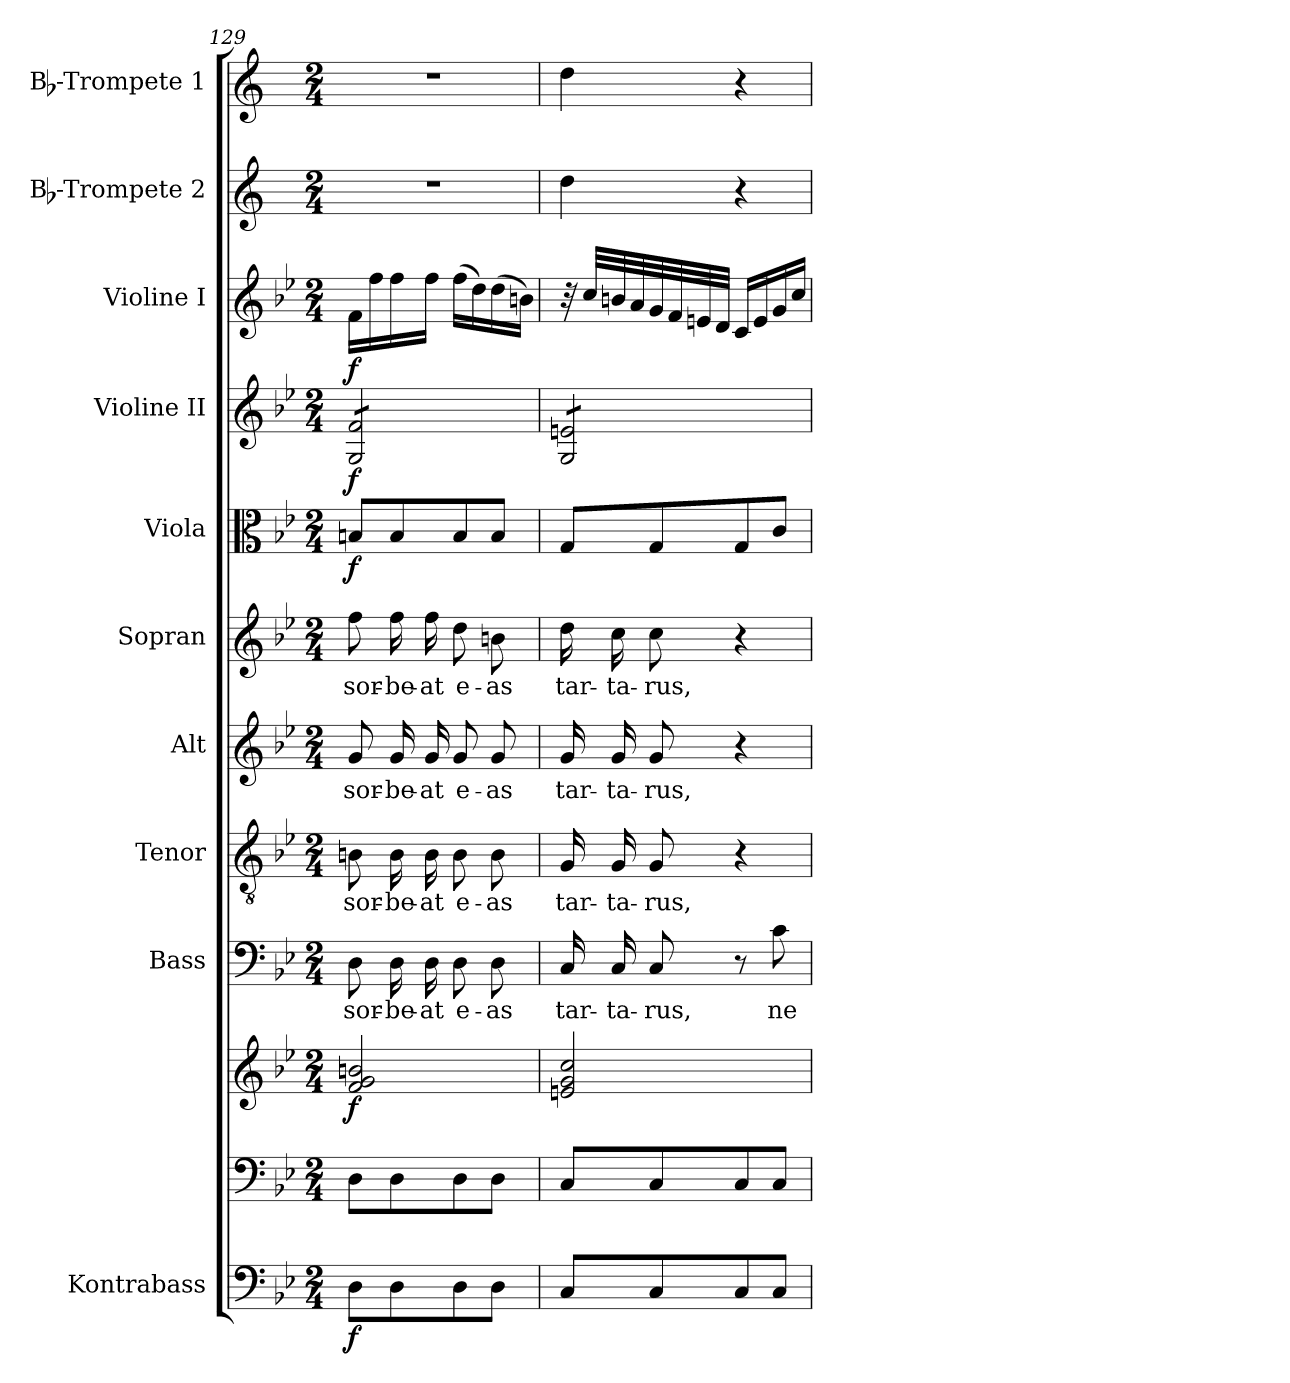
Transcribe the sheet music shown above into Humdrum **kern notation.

**kern	**dynam	**kern	**kern	**dynam	**kern	**text	**kern	**text	**kern	**text	**kern	**text	**kern	**dynam	**kern	**dynam	**kern	**dynam	**kern	**kern
*part11	*part11	*part10	*part10	*part10	*part9	*part9	*part8	*part8	*part7	*part7	*part6	*part6	*part5	*part5	*part4	*part4	*part3	*part3	*part2	*part1
*staff12	*staff12	*staff11	*staff10	*staff10/11	*staff9	*staff9	*staff8	*staff8	*staff7	*staff7	*staff6	*staff6	*staff5	*staff5	*staff4	*staff4	*staff3	*staff3	*staff2	*staff1
*I"Kontrabass	*	*	*	*	*I"Bass	*	*I"Tenor	*	*I"Alt	*	*I"Sopran	*	*I"Viola	*	*I"Violine II	*	*I"Violine I	*	*I"Bb-Trompete 2	*I"Bb-Trompete 1
*I'Kb.	*	*	*	*	*I'B.	*	*I'T.	*	*I'A.	*	*I'S.	*	*I'Vla.	*	*I'Vl. II	*	*I'Vl. I	*	*I'Bb Trp. 2	*I'Bb Trp. 1
*clefF4	*	*clefF4	*clefG2	*	*clefF4	*	*clefGv2	*	*clefG2	*	*clefG2	*	*clefC3	*	*clefG2	*	*clefG2	*	*clefG2	*clefG2
*ITrd7c12	*	*	*	*	*	*	*	*	*	*	*	*	*	*	*	*	*	*	*ITrd1c2	*ITrd1c2
*k[b-e-]	*	*k[b-e-]	*k[b-e-]	*	*k[b-e-]	*	*k[b-e-]	*	*k[b-e-]	*	*k[b-e-]	*	*k[b-e-]	*	*k[b-e-]	*	*k[b-e-]	*	*k[b-e-]	*k[b-e-]
*B-:	*	*B-:	*B-:	*	*B-:	*	*B-:	*	*B-:	*	*B-:	*	*B-:	*	*B-:	*	*B-:	*	*B-:	*B-:
*M2/4	*	*M2/4	*M2/4	*	*M2/4	*	*M2/4	*	*M2/4	*	*M2/4	*	*M2/4	*	*M2/4	*	*M2/4	*	*M2/4	*M2/4
=129	=129	=129	=129	=129	=129	=129	=129	=129	=129	=129	=129	=129	=129	=129	=129	=129	=129	=129	=129	=129
!	!LO:DY:b	!	!	!LO:DY:b	!	!LO:LY:b	!	!LO:LY:b	!	!LO:LY:b	!	!LO:LY:b	!	!LO:DY:b	!	!LO:DY:b	!	!LO:DY:b	!	!
*	*	*	*	*	*	*	*	*	*	*	*	*	*	*	*tremolo	*	*	*	*	*
8DD\L	f	8D\L	2f/ 2g/ 2bn/	f	8D\	-sor-	8Bn\	-sor-	8g/	-sor-	8ff\	-sor-	8Bn/L	f	8G/ 8f/L	f	16f\LL	f	2r	2r
.	.	.	.	.	.	.	.	.	.	.	.	.	.	.	.	.	16ff\	.	.	.
!	!	!	!	!	!	!LO:LY:b	!	!LO:LY:b	!	!LO:LY:b	!	!LO:LY:b	!	!	!	!	!	!	!	!
8DD\	.	8D\	.	.	16D\	-be-	16B\	-be-	16g/	-be-	16ff\	-be-	8B/	.	8G/ 8f/	.	16ff\	.	.	.
!	!	!	!	!	!	!LO:LY:b	!	!LO:LY:b	!	!LO:LY:b	!	!LO:LY:b	!	!	!	!	!	!	!	!
.	.	.	.	.	16D\	-at	16B\	-at	16g/	-at	16ff\	-at	.	.	.	.	16ff\JJ	.	.	.
!	!	!	!	!	!	!LO:LY:b	!	!LO:LY:b	!	!LO:LY:b	!	!LO:LY:b	!	!	!	!	!	!	!	!
8DD\	.	8D\	.	.	8D\	e-	8B\	e-	8g/	e-	8dd\	e-	8B/	.	8G/ 8f/	.	(>16ff\LL	.	.	.
.	.	.	.	.	.	.	.	.	.	.	.	.	.	.	.	.	16dd\)	.	.	.
!	!	!	!	!	!	!LO:LY:b	!	!LO:LY:b	!	!LO:LY:b	!	!LO:LY:b	!	!	!	!	!	!	!	!
8DD\J	.	8D\J	.	.	8D\	-as	8B\	-as	8g/	-as	8bn\	-as	8B/J	.	8G/ 8f/J	.	(>16dd\	.	.	.
.	.	.	.	.	.	.	.	.	.	.	.	.	.	.	.	.	16bn\JJ)	.	.	.
=130	=130	=130	=130	=130	=130	=130	=130	=130	=130	=130	=130	=130	=130	=130	=130	=130	=130	=130	=130	=130
!	!	!	!	!	!	!LO:LY:b	!	!LO:LY:b	!	!LO:LY:b	!	!LO:LY:b	!	!	!	!	!	!	!	!
8CC/L	.	8C/L	2en/ 2g/ 2cc/	.	16C/	tar-	16G/	tar-	16g/	tar-	16dd\	tar-	8G/L	.	8G/ 8en/L	.	32r	.	4cc\	4cc\
.	.	.	.	.	.	.	.	.	.	.	.	.	.	.	.	.	32cc/LLL	.	.	.
!	!	!	!	!	!	!LO:LY:b	!	!LO:LY:b	!	!LO:LY:b	!	!LO:LY:b	!	!	!	!	!	!	!	!
.	.	.	.	.	16C/	-ta-	16G/	-ta-	16g/	-ta-	16cc\	-ta-	.	.	.	.	32bn/	.	.	.
.	.	.	.	.	.	.	.	.	.	.	.	.	.	.	.	.	32a/	.	.	.
!	!	!	!	!	!	!LO:LY:b	!	!LO:LY:b	!	!LO:LY:b	!	!LO:LY:b	!	!	!	!	!	!	!	!
8CC/	.	8C/	.	.	8C/	-rus,	8G/	-rus,	8g/	-rus,	8cc\	-rus,	8G/	.	8G/ 8en/	.	32g/	.	.	.
.	.	.	.	.	.	.	.	.	.	.	.	.	.	.	.	.	32f/	.	.	.
.	.	.	.	.	.	.	.	.	.	.	.	.	.	.	.	.	32en/	.	.	.
.	.	.	.	.	.	.	.	.	.	.	.	.	.	.	.	.	32d/JJJ	.	.	.
8CC/	.	8C/	.	.	8r	.	4r	.	4r	.	4r	.	8G/	.	8G/ 8en/	.	16c/LL	.	4r	4r
.	.	.	.	.	.	.	.	.	.	.	.	.	.	.	.	.	16e/	.	.	.
!	!	!	!	!	!	!LO:LY:b	!	!	!	!	!	!	!	!	!	!	!	!	!	!
8CC/J	.	8C/J	.	.	8c\	ne	.	.	.	.	.	.	8c/J	.	8G/ 8en/J	.	16g/	.	.	.
*	*	*	*	*	*	*	*	*	*	*	*	*	*	*	*Xtremolo	*	*	*	*	*
.	.	.	.	.	.	.	.	.	.	.	.	.	.	.	.	.	16cc/JJ	.	.	.
=	=	=	=	=	=	=	=	=	=	=	=	=	=	=	=	=	=	=	=	=
*-	*-	*-	*-	*-	*-	*-	*-	*-	*-	*-	*-	*-	*-	*-	*-	*-	*-	*-	*-	*-
